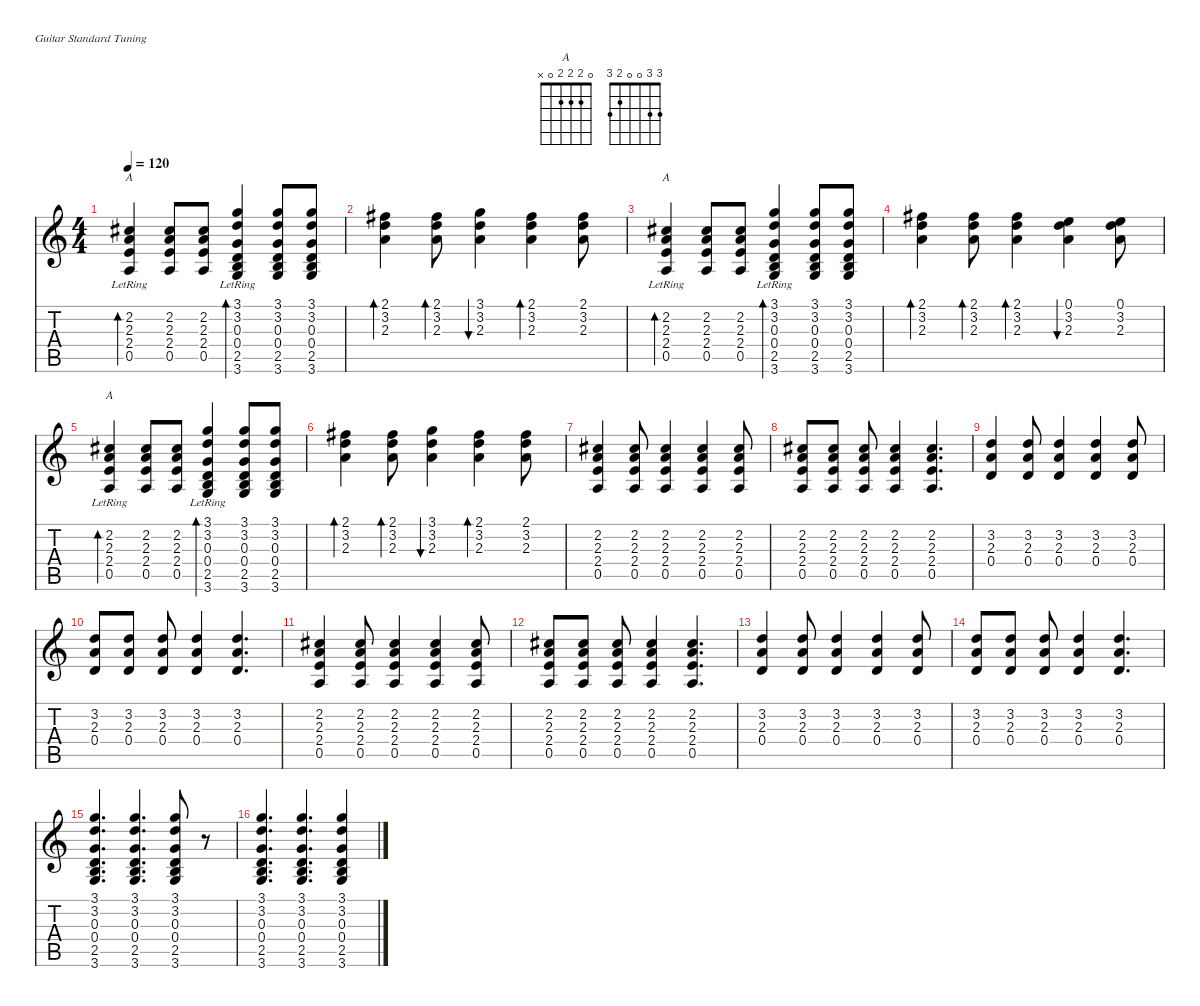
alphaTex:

\defaultSystemsLayout 4
\hideDynamics
\bracketExtendMode nobrackets
\singleTrackTrackNamePolicy hidden
\multiTrackTrackNamePolicy hidden
\otherSystemsTrackNameOrientation horizontal
\track ("Guitar 2" "s.guit.") {instrument acousticguitarsteel}
\staff {score tabs}
\tuning (E4 B3 G3 D3 A2 E2)
\chord ("A" 0 2 2 2 0 x)
\chord ("" 3 3 0 0 2 3)
\ts (4 4)
\tempo 120
\clef g2
\ks c
(2.2{lr acc #} 2.3{lr} 2.4{lr} 0.5{lr}).4{bd 30 ch "A" dy f beam Up} (2.2{acc #} 2.3 2.4 0.5).8{beam Up} (2.2{acc #} 2.3 2.4 0.5).8{beam Up} (3.1{lr} 3.2{lr} 0.3{lr} 0.4{lr} 2.5{lr} 3.6{lr}).4{bd 30 ch "" beam Up} (3.1 3.2 0.3 0.4 2.5 3.6).8{beam Up} (3.1 3.2 0.3 0.4 2.5 3.6).8{beam Up} |
(2.1{acc #} 3.2 2.3).4{bd 60 beam Down} (2.1{acc #} 3.2 2.3).8{bd 30 beam Down} (3.1 3.2 2.3).4{bu 30 beam Down} (2.1{acc #} 3.2 2.3).4{bd 60 beam Down} (2.1{acc #} 3.2 2.3).8{beam Down} |
(2.2{lr acc #} 2.3{lr} 2.4{lr} 0.5{lr}).4{bd 30 ch "A" beam Up} (2.2{acc #} 2.3 2.4 0.5).8{beam Up} (2.2{acc #} 2.3 2.4 0.5).8{beam Up} (3.1{lr} 3.2{lr} 0.3{lr} 0.4{lr} 2.5{lr} 3.6{lr}).4{bd 30 ch "" beam Up} (3.1 3.2 0.3 0.4 2.5 3.6).8{beam Up} (3.1 3.2 0.3 0.4 2.5 3.6).8{beam Up} |
(2.1{acc #} 3.2 2.3).4{bd 60 beam Down} (2.1{acc #} 3.2 2.3).8{bd 30 beam Down} (2.1{acc #} 3.2 2.3).4{bd 30 beam Down} (0.1 3.2 2.3).4{bu 30 dy fff beam Down} (0.1 3.2 2.3).8{dy f beam Down} |
(2.2{lr acc #} 2.3{lr} 2.4{lr} 0.5{lr}).4{bd 30 ch "A" beam Up} (2.2{acc #} 2.3 2.4 0.5).8{beam Up} (2.2{acc #} 2.3 2.4 0.5).8{beam Up} (3.1{lr} 3.2{lr} 0.3{lr} 0.4{lr} 2.5{lr} 3.6{lr}).4{bd 30 ch "" beam Up} (3.1 3.2 0.3 0.4 2.5 3.6).8{beam Up} (3.1 3.2 0.3 0.4 2.5 3.6).8{beam Up} |
(2.1{acc #} 3.2 2.3).4{bd 60 beam Down} (2.1{acc #} 3.2 2.3).8{bd 30 beam Down} (3.1 3.2 2.3).4{bu 30 beam Down} (2.1{acc #} 3.2 2.3).4{bd 60 beam Down} (2.1{acc #} 3.2 2.3).8{beam Down} |
(2.2{acc #} 2.3 2.4 0.5).4{beam Up} (2.2{acc #} 2.3 2.4 0.5).8{beam Up} (2.2{acc #} 2.3 2.4 0.5).4{beam Up} (2.2{acc #} 2.3 2.4 0.5).4{beam Up} (2.2{acc #} 2.3 2.4 0.5).8{beam Up} |
(2.2{acc #} 2.3 2.4 0.5).8{beam Up} (2.2{acc #} 2.3 2.4 0.5).8{beam Up} (2.2{acc #} 2.3 2.4 0.5).8{beam Up} (2.2{acc #} 2.3 2.4 0.5).4{beam Up} (2.2{acc #} 2.3 2.4 0.5).4{d beam Up} |
(3.2 2.3 0.4).4{beam Up} (3.2 2.3 0.4).8{beam Up} (3.2 2.3 0.4).4{beam Up} (3.2 2.3 0.4).4{beam Up} (3.2 2.3 0.4).8{beam Up} |
(3.2 2.3 0.4).8{beam Up} (3.2 2.3 0.4).8{beam Up} (3.2 2.3 0.4).8{beam Up} (3.2 2.3 0.4).4{beam Up} (3.2 2.3 0.4).4{d beam Up} |
(2.2{acc #} 2.3 2.4 0.5).4{beam Up} (2.2{acc #} 2.3 2.4 0.5).8{beam Up} (2.2{acc #} 2.3 2.4 0.5).4{beam Up} (2.2{acc #} 2.3 2.4 0.5).4{beam Up} (2.2{acc #} 2.3 2.4 0.5).8{beam Up} |
(2.2{acc #} 2.3 2.4 0.5).8{beam Up} (2.2{acc #} 2.3 2.4 0.5).8{beam Up} (2.2{acc #} 2.3 2.4 0.5).8{beam Up} (2.2{acc #} 2.3 2.4 0.5).4{beam Up} (2.2{acc #} 2.3 2.4 0.5).4{d beam Up} |
(3.2 2.3 0.4).4{beam Up} (3.2 2.3 0.4).8{beam Up} (3.2 2.3 0.4).4{beam Up} (3.2 2.3 0.4).4{beam Up} (3.2 2.3 0.4).8{beam Up} |
(3.2 2.3 0.4).8{beam Up} (3.2 2.3 0.4).8{beam Up} (3.2 2.3 0.4).8{beam Up} (3.2 2.3 0.4).4{beam Up} (3.2 2.3 0.4).4{d beam Up} |
(3.1 3.2 0.3 0.4 2.5 3.6).4{d beam Up} (3.1 3.2 0.3 0.4 2.5 3.6).4{d beam Up} (3.1 3.2 0.3 0.4 2.5 3.6).8{beam Up} r.8{beam Up} |
(3.1 3.2 0.3 0.4 2.5 3.6).4{d beam Up} (3.1 3.2 0.3 0.4 2.5 3.6).4{d beam Up} (3.1 3.2 0.3 0.4 2.5 3.6).4{beam Up}
